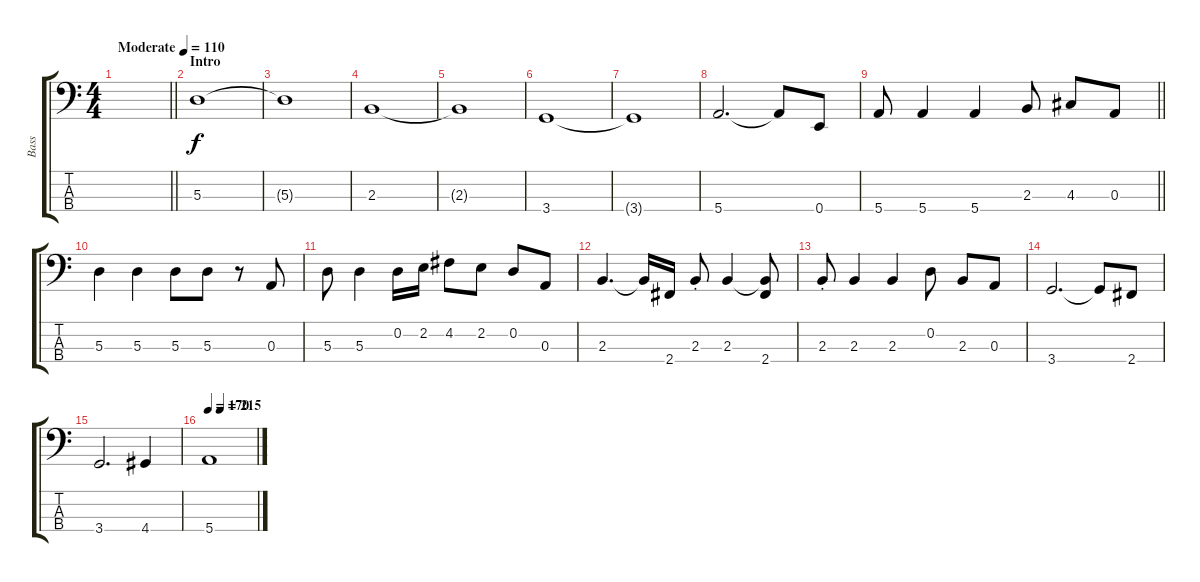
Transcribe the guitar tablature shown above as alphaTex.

\track ("Bass" "Bass") {instrument electricbasspick}
\staff {score tabs}
\tuning (G2 D2 A1 E1) {hide}
\ts (4 4)
\tempo (110 "Moderate")
\clef f4
\barLineRight lightlight
\ks c
|
\section ("" "Intro")
5.3.1 |
5.3{t}.1 |
2.3.1 |
2.3{t}.1 |
3.4.1 |
3.4{t}.1 |
5.4.2{d} 5.4{t}.8 0.4.8 |
\barLineRight lightlight
5.4.8 5.4.4 5.4.4 2.3.8 4.3.8 0.3.8 |
5.3.4 5.3.4 5.3.8 5.3.8 r.8 0.3.8 |
5.3.8 5.3.4 0.2.16 2.2.16 4.2.8 2.2.8 0.2.8 0.3.8 |
2.3.4{d} 2.3{t}.16 2.4.16 2.3{st}.8 2.3.4 (2.3{t} 2.4).8 |
2.3{st}.8 2.3.4 2.3.4 0.2.8 2.3.8 0.3.8 |
3.4.2{d} 3.4{t}.8 2.4.8 |
3.4.2{d} 4.4.4 |
\tempo 170
\tempo (215 0.25)
5.4.1
